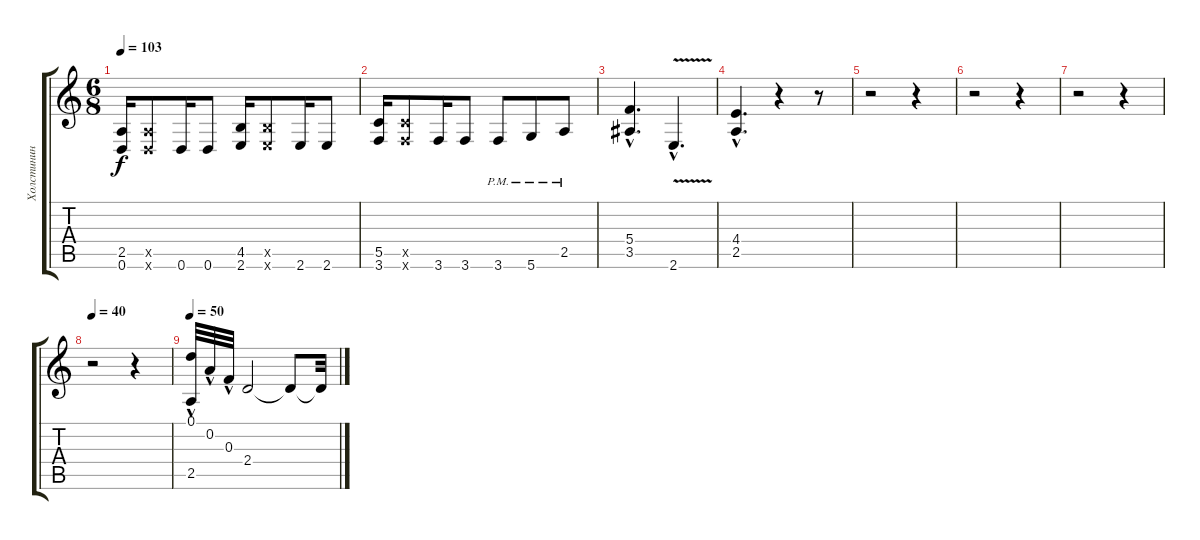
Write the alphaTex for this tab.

\track ("Холстинин " "Холстинин ") {instrument distortionguitar}
\staff {score tabs}
\tuning (D4 A3 F3 C3 G2 D2) {hide}
\ts (6 8)
\tempo 103
\clef g2
\ks c
(2.5 0.6).16{dy f} (2.5{x} 0.6{x}).8 0.6.16 0.6.8 (4.5 2.6).16 (4.5{x} 2.6{x}).8 2.6.16 2.6.8 |
(5.5 3.6).16 (5.5{x} 3.6{x}).8 3.6.16 3.6.8 3.6{pm}.8 5.6{pm}.8 2.5{pm}.8 |
(5.4{hac} 3.5{hac}).4{d} 2.6{v hac}.4{d} |
(4.4{hac} 2.5{hac}).4{d} r.4 r.8 |
r.2 r.4 |
r.2 r.4 |
r.2 r.4 |
\tempo 69
\tempo 40
r.2 r.4 |
\tempo 69
\tempo 50
(0.1{hac} 2.5{hac}).32{volume 8 instrument electricguitarmuted} 0.2{hac}.32 0.3{hac}.32 2.4.2 2.4{t}.8 2.4{t}.32
